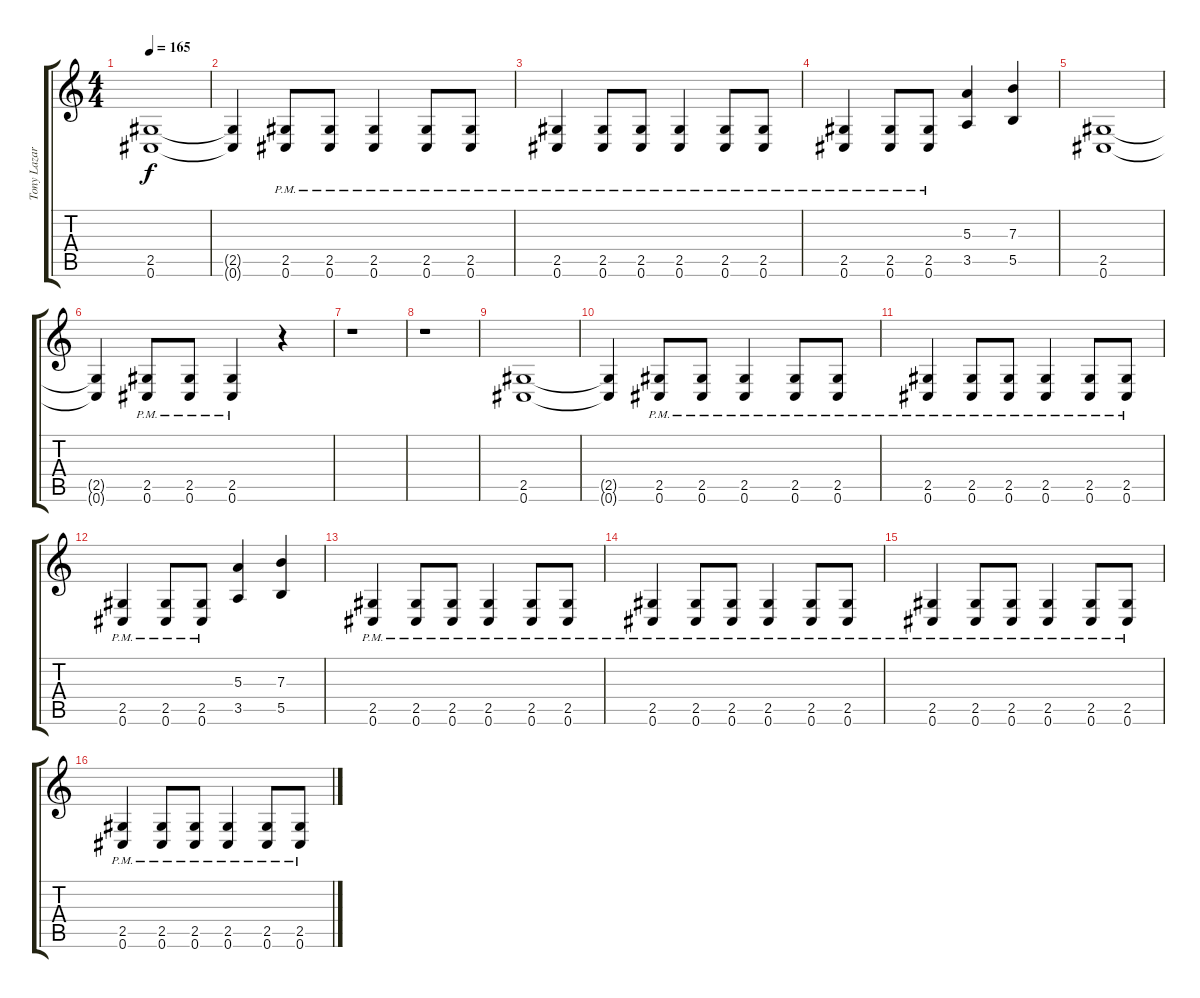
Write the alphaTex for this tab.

\track ("Tony Lazaro - Rhythm (Melodic Part)" "Tony Lazar") {instrument distortionguitar}
\staff {score tabs}
\tuning (Db4 Ab3 E3 B2 Gb2 Db2) {hide}
\ts (4 4)
\tempo 165
\clef g2
\ks c
(2.5 0.6).1{dy f} |
(2.5{t} 0.6{t}).4 (2.5{pm} 0.6{pm}).8 (2.5{pm} 0.6{pm}).8 (2.5{pm} 0.6{pm}).4 (2.5{pm} 0.6{pm}).8 (2.5{pm} 0.6{pm}).8 |
(2.5{pm} 0.6{pm}).4 (2.5{pm} 0.6{pm}).8 (2.5{pm} 0.6{pm}).8 (2.5{pm} 0.6{pm}).4 (2.5{pm} 0.6{pm}).8 (2.5{pm} 0.6{pm}).8 |
(2.5{pm} 0.6{pm}).4 (2.5{pm} 0.6{pm}).8 (2.5{pm} 0.6{pm}).8 (5.3 3.5).4 (7.3 5.5).4 |
(2.5 0.6).1 |
(2.5{t} 0.6{t}).4 (2.5{pm} 0.6{pm}).8 (2.5{pm} 0.6{pm}).8 (2.5{pm} 0.6{pm}).4 r.4 |
r.1 |
r.1 |
(2.5 0.6).1 |
(2.5{t} 0.6{t}).4 (2.5{pm} 0.6{pm}).8 (2.5{pm} 0.6{pm}).8 (2.5{pm} 0.6{pm}).4 (2.5{pm} 0.6{pm}).8 (2.5{pm} 0.6{pm}).8 |
(2.5{pm} 0.6{pm}).4 (2.5{pm} 0.6{pm}).8 (2.5{pm} 0.6{pm}).8 (2.5{pm} 0.6{pm}).4 (2.5{pm} 0.6{pm}).8 (2.5{pm} 0.6{pm}).8 |
(2.5{pm} 0.6{pm}).4 (2.5{pm} 0.6{pm}).8 (2.5{pm} 0.6{pm}).8 (5.3 3.5).4 (7.3 5.5).4 |
(2.5{pm} 0.6{pm}).4 (2.5{pm} 0.6{pm}).8 (2.5{pm} 0.6{pm}).8 (2.5{pm} 0.6{pm}).4 (2.5{pm} 0.6{pm}).8 (2.5{pm} 0.6{pm}).8 |
(2.5{pm} 0.6{pm}).4 (2.5{pm} 0.6{pm}).8 (2.5{pm} 0.6{pm}).8 (2.5{pm} 0.6{pm}).4 (2.5{pm} 0.6{pm}).8 (2.5{pm} 0.6{pm}).8 |
(2.5{pm} 0.6{pm}).4 (2.5{pm} 0.6{pm}).8 (2.5{pm} 0.6{pm}).8 (2.5{pm} 0.6{pm}).4 (2.5{pm} 0.6{pm}).8 (2.5{pm} 0.6{pm}).8 |
(2.5{pm} 0.6{pm}).4 (2.5{pm} 0.6{pm}).8 (2.5{pm} 0.6{pm}).8 (2.5{pm} 0.6{pm}).4 (2.5{pm} 0.6{pm}).8 (2.5{pm} 0.6{pm}).8
